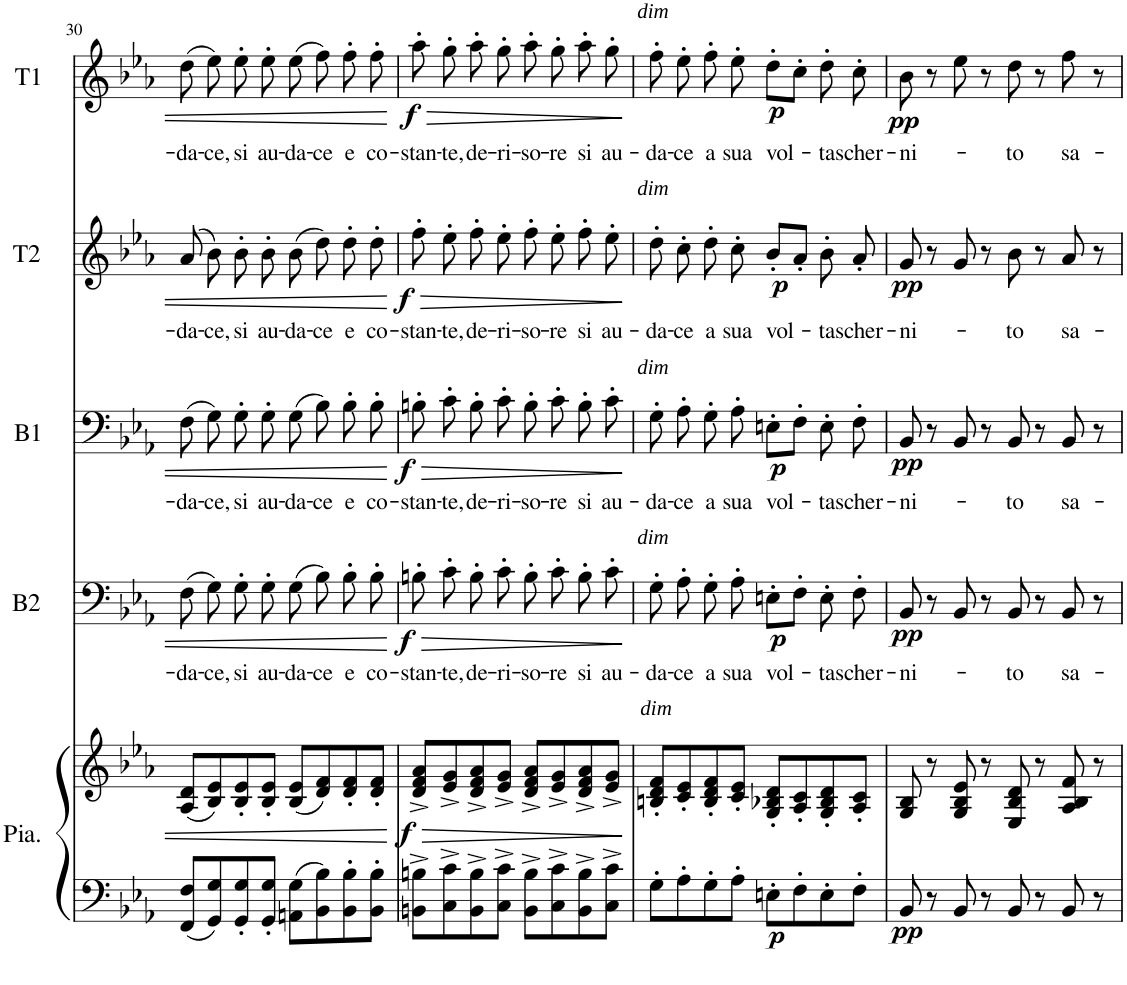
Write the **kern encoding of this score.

**kern	**kern	**dynam	**kern	**text	**dynam	**kern	**text	**dynam	**kern	**text	**dynam	**kern	**text	**dynam
*part5	*part5	*part5	*part4	*part4	*part4	*part3	*part3	*part3	*part2	*part2	*part2	*part1	*part1	*part1
*staff6	*staff5	*staff5/6	*staff4	*staff4	*staff4	*staff3	*staff3	*staff3	*staff2	*staff2	*staff2	*staff1	*staff1	*staff1
*I"Piano	*	*	*I"Basse 2	*	*	*I"Basse 1	*	*	*I"Ténor 2	*	*	*I"Ténor 1	*	*
*I'Pia.	*	*	*I'B2	*	*	*I'B1	*	*	*I'T2	*	*	*I'T1	*	*
!!LO:PB:g=z
*clefF4	*clefG2	*	*clefF4	*	*	*clefF4	*	*	*clefG2	*	*	*clefG2	*	*
*k[b-e-a-]	*k[b-e-a-]	*	*k[b-e-a-]	*	*	*k[b-e-a-]	*	*	*k[b-e-a-]	*	*	*k[b-e-a-]	*	*
*M4/4	*M4/4	*	*M4/4	*	*	*M4/4	*	*	*M4/4	*	*	*M4/4	*	*
=30	=30	=30	=30	=30	=30	=30	=30	=30	=30	=30	=30	=30	=30	=30
!	!	!	!	!LO:LY:b	!	!	!LO:LY:b	!	!	!LO:LY:b	!	!	!LO:LY:b	!
8FF/ 8F/L	(8A-/ 8d/L	.	(8F\	-da-	.	(8F\	-da-	.	(8a-/	-da-	.	(8dd\	-da-	.
!	!	!	!	!LO:LY:b	!	!	!LO:LY:b	!	!	!LO:LY:b	!	!	!LO:LY:b	!
8GG/ 8G/	8B-/ 8e-/)	.	8G\)	-ce,	.	8G\)	-ce,	.	8b-\)	-ce,	.	8ee-\)	-ce,	.
!	!	!	!	!LO:LY:b	!	!	!LO:LY:b	!	!	!LO:LY:b	!	!	!LO:LY:b	!
8GG/' 8G/'	8B-/' 8e-/'	.	8G'\	si	.	8G'\	si	.	8b-'\	si	.	8ee-'\	si	.
!	!	!	!	!LO:LY:b	!	!	!LO:LY:b	!	!	!LO:LY:b	!	!	!LO:LY:b	!
8GG/' 8G/'J	8B-/' 8e-/'J	.	8G'\	au-	.	8G'\	au-	.	8b-'\	au-	.	8ee-'\	au-	.
!	!	!	!	!LO:LY:b	!	!	!LO:LY:b	!	!	!LO:LY:b	!	!	!LO:LY:b	!
8AAn\ 8G\L	(8B-/ 8e-/L	.	(8G\	-da-	.	(8G\	-da-	.	(8b-\	-da-	.	(8ee-\	-da-	.
!	!	!	!	!LO:LY:b	!	!	!LO:LY:b	!	!	!LO:LY:b	!	!	!LO:LY:b	!
8BB-\ 8B-\	8d/ 8f/)	.	8B-\)	-ce	.	8B-\)	-ce	.	8dd\)	-ce	.	8ff\)	-ce	.
!	!	!	!	!LO:LY:b	!	!	!LO:LY:b	!	!	!LO:LY:b	!	!	!LO:LY:b	!
8BB-\' 8B-\'	8d/' 8f/'	.	8B-'\	e	.	8B-'\	e	.	8dd'\	e	.	8ff'\	e	.
!	!	!	!	!LO:LY:b	!	!	!LO:LY:b	!	!	!LO:LY:b	!	!	!LO:LY:b	!
8BB-\' 8B-\'J	8d/' 8f/'J	.	8B-'\	co-	.	8B-'\	co-	.	8dd'\	co-	.	8ff'\	co-	.
=31	=31	=31	=31	=31	=31	=31	=31	=31	=31	=31	=31	=31	=31	=31
!	!	!LO:HP:b	!	!LO:LY:b	!LO:HP:b	!	!LO:LY:b	!LO:HP:b	!	!LO:LY:b	!LO:HP:b	!	!LO:LY:b	!LO:HP:b
!	!	!LO:DY:n=1:b	!	!	!LO:DY:n=1:b	!	!	!LO:DY:n=1:b	!	!	!LO:DY:n=1:b	!	!	!LO:DY:n=1:b
8BBn\^ 8Bn\^L	8d/^ 8f/^ 8a-/^L	> f	8Bn'\	-stan-	> f	8Bn'\	-stan-	> f	8ff'\	-stan-	> f	8aa-'\	-stan-	> f
!	!	!	!	!LO:LY:b	!	!	!LO:LY:b	!	!	!LO:LY:b	!	!	!LO:LY:b	!
8C\^ 8c\^	8e-/^ 8g/^	.	8c'\	-te,	.	8c'\	-te,	.	8ee-'\	-te,	.	8gg'\	-te,	.
!	!	!	!	!LO:LY:b	!	!	!LO:LY:b	!	!	!LO:LY:b	!	!	!LO:LY:b	!
8BB\^ 8B\^	8d/^ 8f/^ 8a-/^	.	8B'\	de-	.	8B'\	de-	.	8ff'\	de-	.	8aa-'\	de-	.
!	!	!	!	!LO:LY:b	!	!	!LO:LY:b	!	!	!LO:LY:b	!	!	!LO:LY:b	!
8C\^ 8c\^J	8e-/^ 8g/^J	.	8c'\	-ri-	.	8c'\	-ri-	.	8ee-'\	-ri-	.	8gg'\	-ri-	.
!	!	!	!	!LO:LY:b	!	!	!LO:LY:b	!	!	!LO:LY:b	!	!	!LO:LY:b	!
8BB\^ 8B\^L	8d/^ 8f/^ 8a-/^L	.	8B'\	-so-	.	8B'\	-so-	.	8ff'\	-so-	.	8aa-'\	-so-	.
!	!	!	!	!LO:LY:b	!	!	!LO:LY:b	!	!	!LO:LY:b	!	!	!LO:LY:b	!
8C\^ 8c\^	8e-/^ 8g/^	.	8c'\	-re	.	8c'\	-re	.	8ee-'\	-re	.	8gg'\	-re	.
!	!	!	!	!LO:LY:b	!	!	!LO:LY:b	!	!	!LO:LY:b	!	!	!LO:LY:b	!
8BB\^ 8B\^	8d/^ 8f/^ 8a-/^	.	8B'\	si	.	8B'\	si	.	8ff'\	si	.	8aa-'\	si	.
!	!	!	!	!LO:LY:b	!	!	!LO:LY:b	!	!	!LO:LY:b	!	!	!LO:LY:b	!
8C\^ 8c\^J	8e-/^ 8g/^J	.	8c'\	au-	.	8c'\	au-	.	8ee-'\	au-	.	8gg'\	au-	.
.	.	]	.	.	]	.	.	]	.	.	]	.	.	]
=32	=32	=32	=32	=32	=32	=32	=32	=32	=32	=32	=32	=32	=32	=32
!	!	!	!	!	!	!	!	!	!	!	!	!LO:TX:a:i:t=dim	!	!
!	!	!	!	!	!	!	!	!	!LO:TX:a:i:t=dim	!	!	!	!	!
!	!	!	!	!	!	!LO:TX:a:i:t=dim	!	!	!	!	!	!	!	!
!	!	!	!LO:TX:a:i:t=dim	!	!	!	!	!	!	!	!	!	!	!
!	!LO:TX:a:i:t=dim	!	!	!	!	!	!	!	!	!	!	!	!	!
!	!	!	!	!LO:LY:b	!	!	!LO:LY:b	!	!	!LO:LY:b	!	!	!LO:LY:b	!
8G'\L	8Bn/' 8d/' 8f/'L	.	8G'\	-da-	.	8G'\	-da-	.	8dd'\	-da-	.	8ff'\	-da-	.
!	!	!	!	!LO:LY:b	!	!	!LO:LY:b	!	!	!LO:LY:b	!	!	!LO:LY:b	!
8A-'\	8c/' 8e-/'	.	8A-'\	-ce	.	8A-'\	-ce	.	8cc'\	-ce	.	8ee-'\	-ce	.
!	!	!	!	!LO:LY:b	!	!	!LO:LY:b	!	!	!LO:LY:b	!	!	!LO:LY:b	!
8G'\	8B/' 8d/' 8f/'	.	8G'\	a	.	8G'\	a	.	8dd'\	a	.	8ff'\	a	.
!	!	!	!	!LO:LY:b	!	!	!LO:LY:b	!	!	!LO:LY:b	!	!	!LO:LY:b	!
8A-'\J	8c/' 8e-/'J	.	8A-'\	sua	.	8A-'\	sua	.	8cc'\	sua	.	8ee-'\	sua	.
!	!	!LO:DY:b=2	!	!LO:LY:b	!LO:DY:b	!	!LO:LY:b	!LO:DY:b	!	!LO:LY:b	!LO:DY:b	!	!LO:LY:b	!LO:DY:b
8En'\L	8G/' 8B-X/' 8d/'L	p	8En'\L	vol-	p	8En'\L	vol-	p	8b-'/L	vol-	p	8dd'\L	vol-	p
8F'\	8A-/' 8c/'	.	8F'\J	.	.	8F'\J	.	.	8a-'/J	.	.	8cc'\J	.	.
!	!	!	!	!LO:LY:b	!	!	!LO:LY:b	!	!	!LO:LY:b	!	!	!LO:LY:b	!
8E'\	8G/' 8B-/' 8d/'	.	8E'\	-ta	.	8E'\	-ta	.	8b-'\	-ta	.	8dd'\	-ta	.
!	!	!	!	!LO:LY:b	!	!	!LO:LY:b	!	!	!LO:LY:b	!	!	!LO:LY:b	!
8F'\J	8A-/' 8c/'J	.	8F'\	scher-	.	8F'\	scher-	.	8a-'/	scher-	.	8cc'\	scher-	.
=33	=33	=33	=33	=33	=33	=33	=33	=33	=33	=33	=33	=33	=33	=33
!	!	!LO:DY:b=2	!	!LO:LY:b	!LO:DY:b	!	!LO:LY:b	!LO:DY:b	!	!LO:LY:b	!LO:DY:b	!	!LO:LY:b	!LO:DY:b
8BB-/	8G/ 8B-/	pp	8BB-/	-ni-	pp	8BB-/	-ni-	pp	8g/	-ni-	pp	8b-\	-ni-	pp
8r	8r	.	8r	.	.	8r	.	.	8r	.	.	8r	.	.
8BB-/	8G/ 8B-/ 8e-/	.	8BB-/	.	.	8BB-/	.	.	8g/	.	.	8ee-\	.	.
8r	8r	.	8r	.	.	8r	.	.	8r	.	.	8r	.	.
!	!	!	!	!LO:LY:b	!	!	!LO:LY:b	!	!	!LO:LY:b	!	!	!LO:LY:b	!
8BB-/	8E-/ 8B-/ 8d/	.	8BB-/	-to	.	8BB-/	-to	.	8b-\	-to	.	8dd\	-to	.
8r	8r	.	8r	.	.	8r	.	.	8r	.	.	8r	.	.
!	!	!	!	!LO:LY:b	!	!	!LO:LY:b	!	!	!LO:LY:b	!	!	!LO:LY:b	!
8BB-/	8A-/ 8B-/ 8f/	.	8BB-/	sa-	.	8BB-/	sa-	.	8a-/	sa-	.	8ff\	sa-	.
8r	8r	.	8r	.	.	8r	.	.	8r	.	.	8r	.	.
=	=	=	=	=	=	=	=	=	=	=	=	=	=	=
*-	*-	*-	*-	*-	*-	*-	*-	*-	*-	*-	*-	*-	*-	*-
